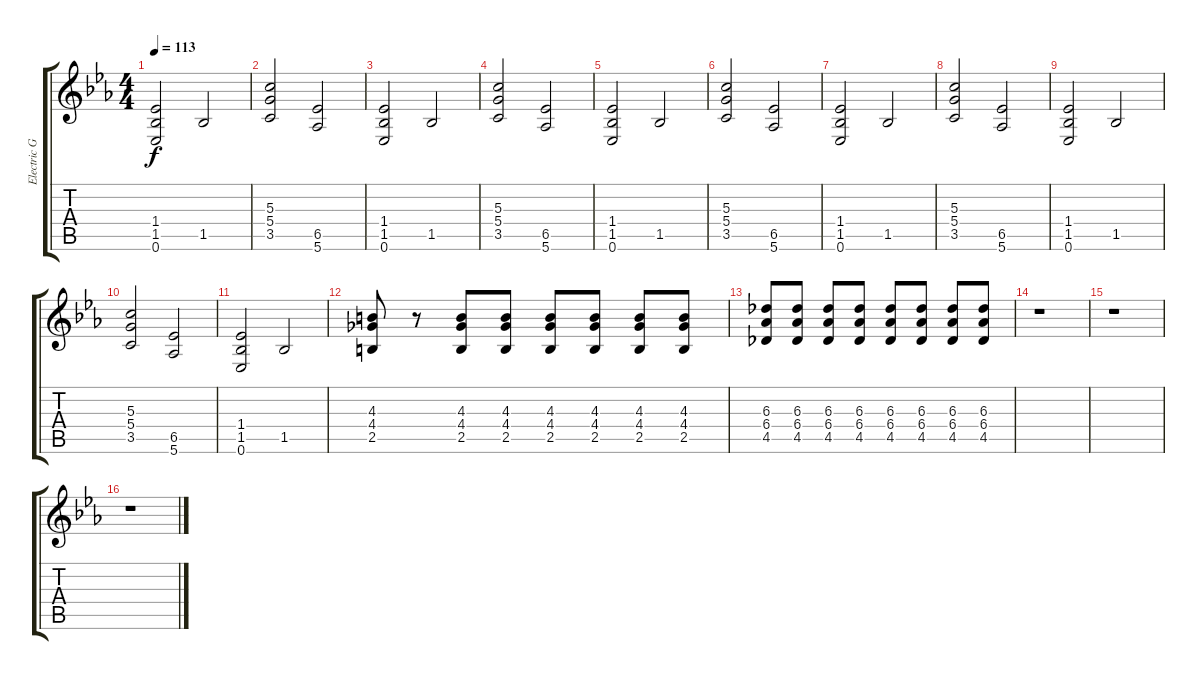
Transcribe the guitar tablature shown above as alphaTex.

\track ("Electric Guitar" "Electric G") {instrument distortionguitar}
\staff {score tabs}
\tuning (E4 B3 G3 D3 A2 Eb2) {hide}
\ts (4 4)
\tempo 113
\clef g2
\ks eb
(1.4 1.5 0.6).2{dy f} 1.5.2 |
(5.3 5.4 3.5).2 (6.5 5.6).2 |
(1.4 1.5 0.6).2 1.5.2 |
(5.3 5.4 3.5).2 (6.5 5.6).2 |
(1.4 1.5 0.6).2 1.5.2 |
(5.3 5.4 3.5).2 (6.5 5.6).2 |
(1.4 1.5 0.6).2 1.5.2 |
(5.3 5.4 3.5).2 (6.5 5.6).2 |
(1.4 1.5 0.6).2 1.5.2 |
(5.3 5.4 3.5).2 (6.5 5.6).2 |
(1.4 1.5 0.6).2 1.5.2 |
(4.3 4.4 2.5).8 r.8 (4.3 4.4 2.5).8 (4.3 4.4 2.5).8 (4.3 4.4 2.5).8 (4.3 4.4 2.5).8 (4.3 4.4 2.5).8 (4.3 4.4 2.5).8 |
(6.3 6.4 4.5).8 (6.3 6.4 4.5).8 (6.3 6.4 4.5).8 (6.3 6.4 4.5).8 (6.3 6.4 4.5).8 (6.3 6.4 4.5).8 (6.3 6.4 4.5).8 (6.3 6.4 4.5).8 |
r.1 |
r.1 |
r.1
